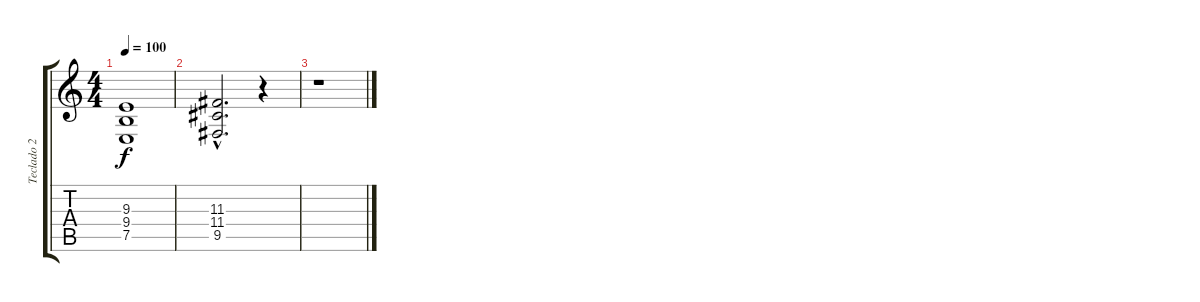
\track ("Teclado 2" "Teclado 2") {instrument stringensemble1}
\staff {score tabs}
\tuning (E4 B3 G3 D3 A2 E2) {hide}
\ts (4 4)
\tempo 100
\clef g2
\ks c
(9.3 9.4 7.5).1{dy f} |
(11.3{hac} 11.4{hac} 9.5{hac}).2{d} r.4 |
r.1
